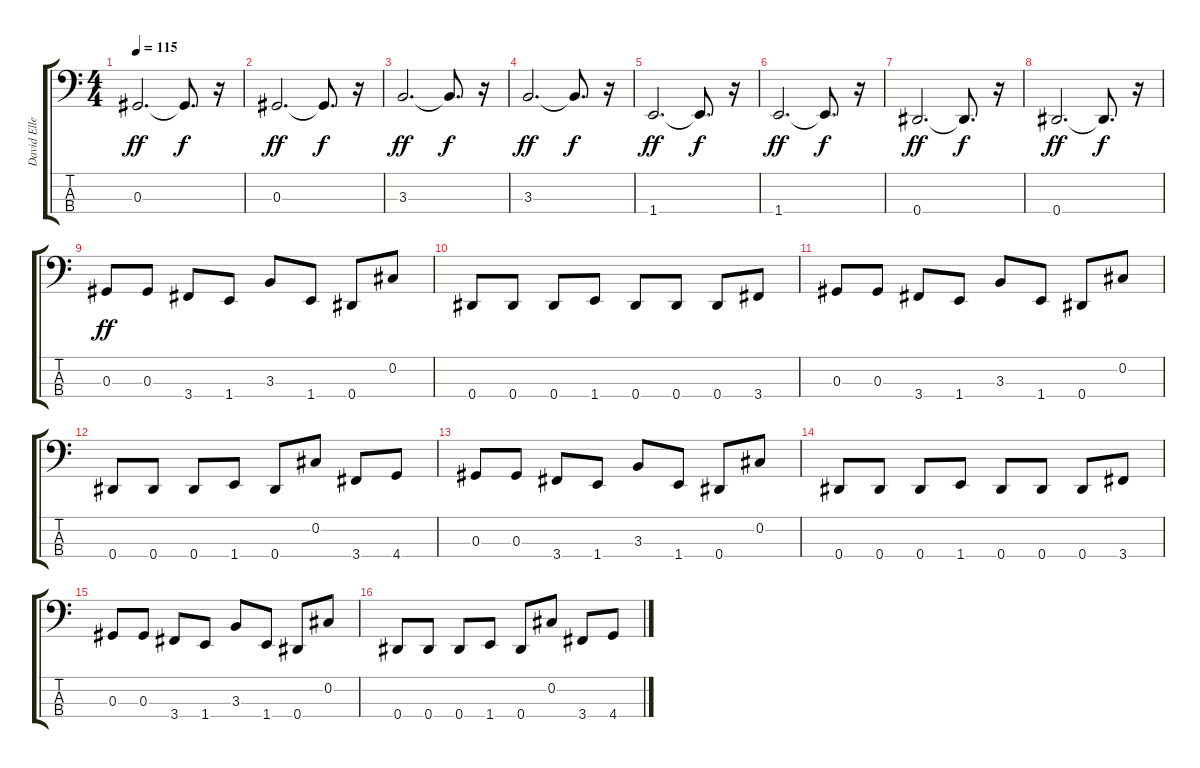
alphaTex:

\track ("David Ellefson" "David Elle") {instrument electricbassfinger}
\staff {score tabs}
\tuning (Gb2 Db2 Ab1 Eb1) {hide}
\ts (4 4)
\tempo 115
\clef f4
\ks c
0.3.2{d dy ff instrument electricbassfinger} 0.3{t}.8{d dy f} r.16 |
0.3.2{d dy ff} 0.3{t}.8{d dy f} r.16 |
3.3.2{d dy ff} 3.3{t}.8{d dy f} r.16 |
3.3.2{d dy ff} 3.3{t}.8{d dy f} r.16 |
1.4.2{d dy ff} 1.4{t}.8{d dy f} r.16 |
1.4.2{d dy ff} 1.4{t}.8{d dy f} r.16 |
0.4.2{d dy ff} 0.4{t}.8{d dy f} r.16 |
0.4.2{d dy ff} 0.4{t}.8{d dy f} r.16 |
0.3.8{dy ff} 0.3.8 3.4.8 1.4.8 3.3.8 1.4.8 0.4.8 0.2.8 |
0.4.8 0.4.8 0.4.8 1.4.8 0.4.8 0.4.8 0.4.8 3.4.8 |
0.3.8 0.3.8 3.4.8 1.4.8 3.3.8 1.4.8 0.4.8 0.2.8 |
0.4.8 0.4.8 0.4.8 1.4.8 0.4.8 0.2.8 3.4.8 4.4.8 |
0.3.8 0.3.8 3.4.8 1.4.8 3.3.8 1.4.8 0.4.8 0.2.8 |
0.4.8 0.4.8 0.4.8 1.4.8 0.4.8 0.4.8 0.4.8 3.4.8 |
0.3.8 0.3.8 3.4.8 1.4.8 3.3.8 1.4.8 0.4.8 0.2.8 |
0.4.8 0.4.8 0.4.8 1.4.8 0.4.8 0.2.8 3.4.8 4.4.8
